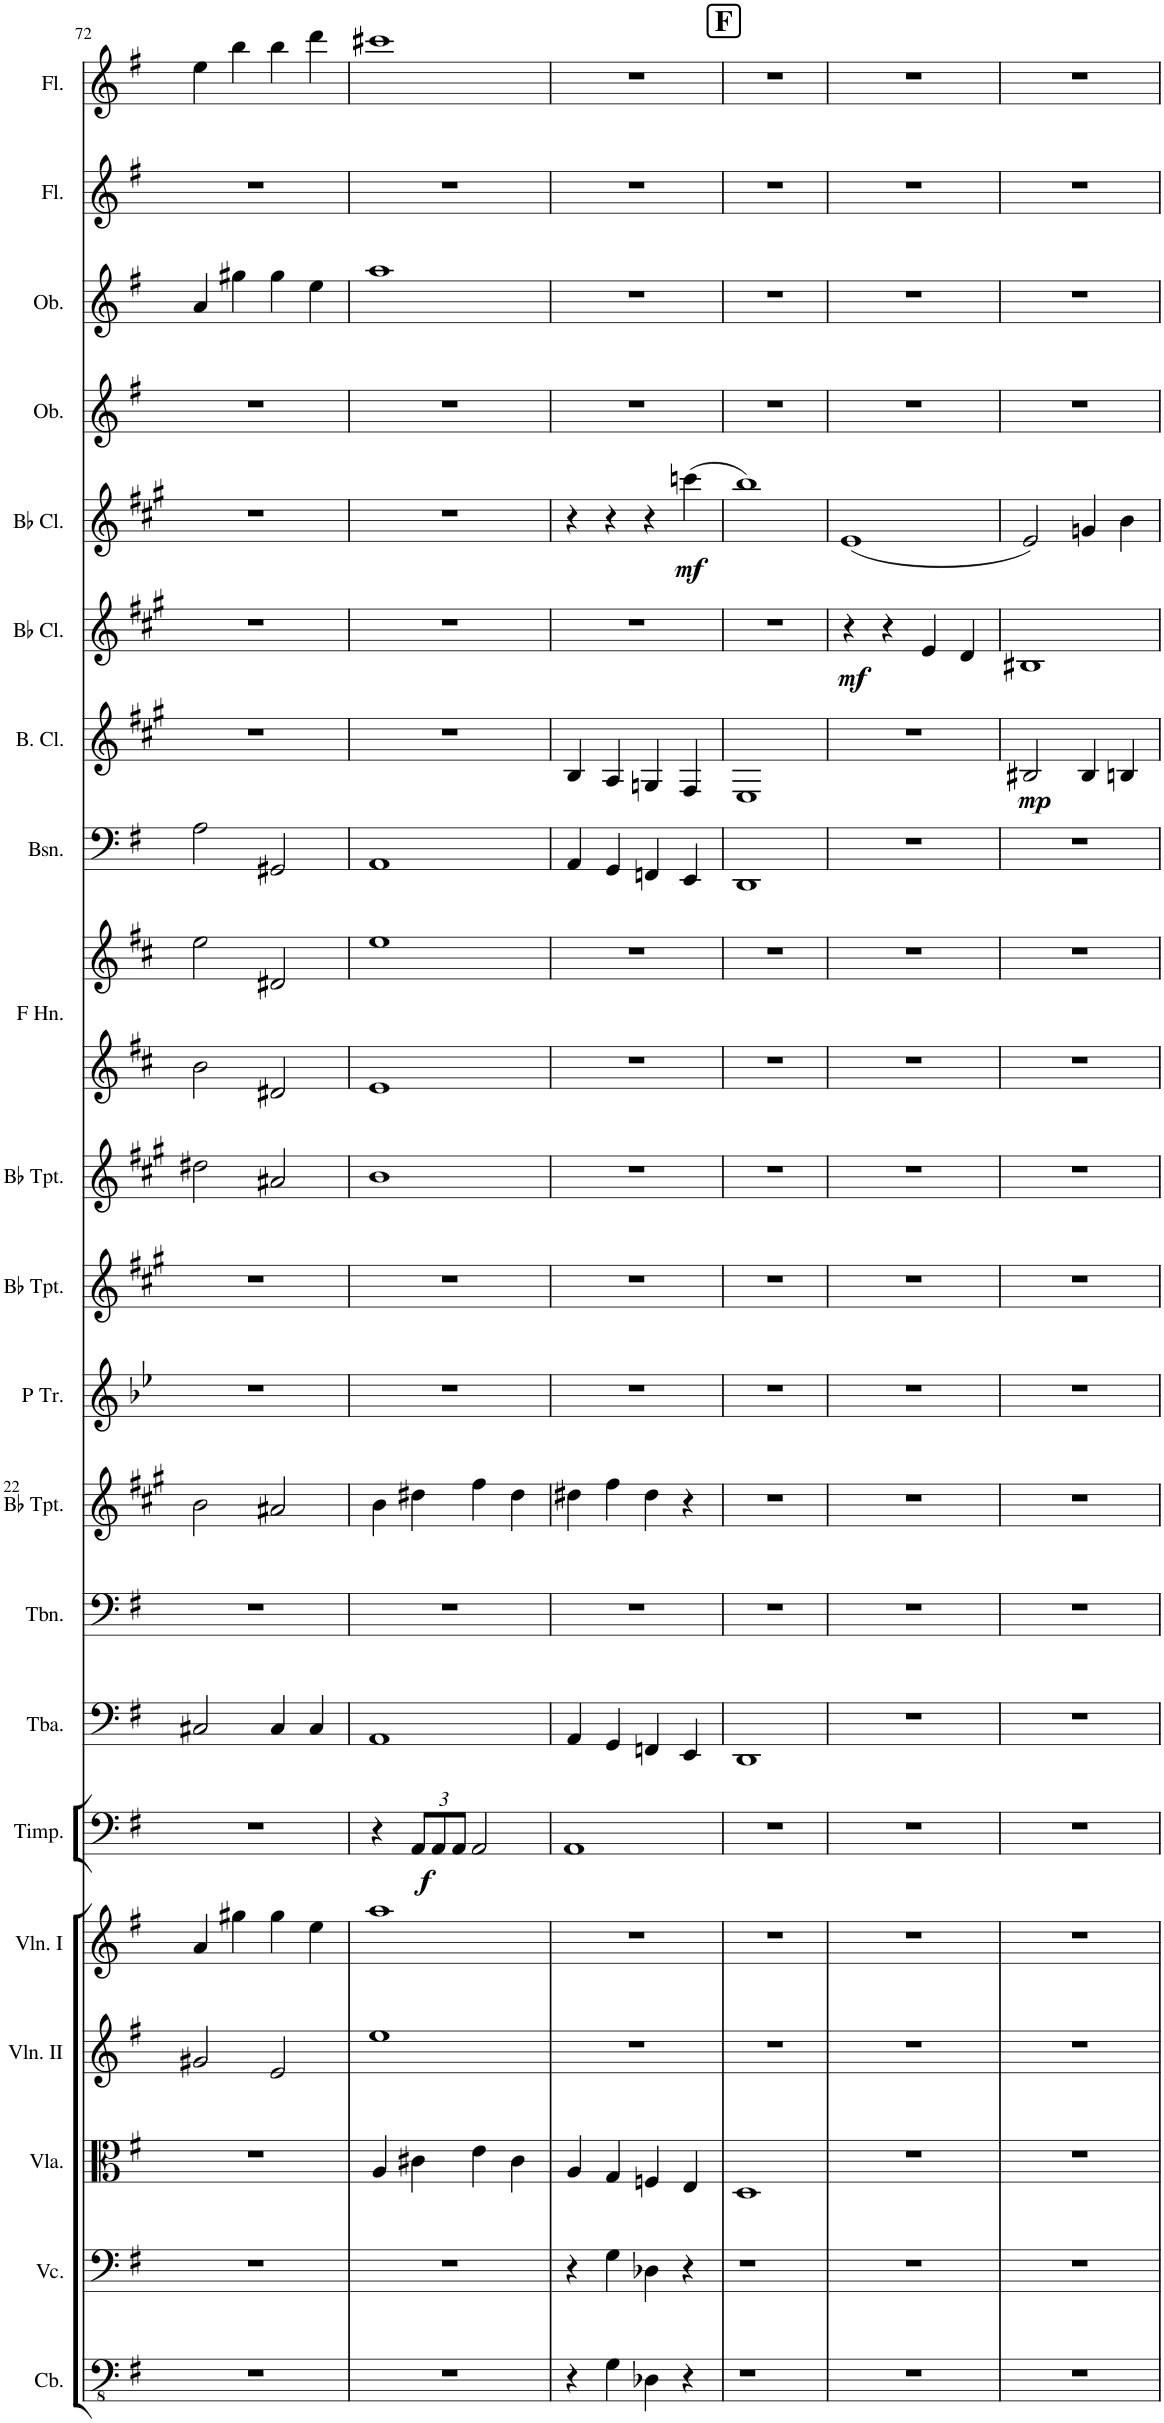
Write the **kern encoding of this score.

**kern	**kern	**kern	**kern	**kern	**kern	**dynam	**kern	**kern	**kern	**kern	**kern	**kern	**kern	**kern	**kern	**kern	**dynam	**kern	**dynam	**kern	**dynam	**kern	**kern	**kern	**kern
*part21	*part20	*part19	*part18	*part17	*part16	*part16	*part15	*part14	*part13	*part12	*part11	*part10	*part9	*part9	*part8	*part7	*part7	*part6	*part6	*part5	*part5	*part4	*part3	*part2	*part1
*staff22	*staff21	*staff20	*staff19	*staff18	*staff17	*staff17	*staff16	*staff15	*staff14	*staff13	*staff12	*staff11	*staff10	*staff9	*staff8	*staff7	*staff7	*staff6	*staff6	*staff5	*staff5	*staff4	*staff3	*staff2	*staff1
*I"Contrabasses	*I"Violoncellos	*I"Violas	*I"Violins II	*I"Violins I	*I"Timpani	*	*I"Tuba	*I"Trombone	*I"Trumpet 2	*I"Piccolo Trumpet	*I"Bb Trumpet	*I"Trumpet 1	*I"Horns in F	*	*I"Bassoons	*I"Bass Clarinet	*	*I"Clarinet 2	*	*I"Clarinet 1	*	*I"Oboe 2	*I"Oboe 1	*I"Flute 2	*I"Flute 1
*I'Cb.	*I'Vc.	*I'Vla.	*I'Vln. II	*I'Vln. I	*I'Timp.	*	*I'Tba.	*I'Tbn.	*	*I'P Tr.	*I'Bb Tpt.	*	*	*	*I'Bsn.	*I'B. Cl.	*	*	*	*	*	*I'Ob.	*I'Ob.	*I'Fl.	*I'Fl.
!!LO:PB:g=z
*clefFv4	*clefF4	*clefC3	*clefG2	*clefG2	*clefF4	*	*clefF4	*clefF4	*clefG2	*clefG2	*clefG2	*clefG2	*clefG2	*clefG2	*clefF4	*clefG2	*	*clefG2	*	*clefG2	*	*clefG2	*clefG2	*clefG2	*clefG2
*Trd7c12	*	*	*	*	*	*	*	*	*Trd1c2	*Trd2c3	*Trd1c2	*Trd1c2	*Trd4c7	*Trd4c7	*	*Trd8c14	*	*Trd1c2	*	*Trd1c2	*	*	*	*	*
*k[f#]	*k[f#]	*k[f#]	*k[f#]	*k[f#]	*k[f#]	*	*k[f#]	*k[f#]	*k[f#c#g#]	*k[b-e-]	*k[f#c#g#]	*k[f#c#g#]	*k[f#c#]	*k[f#c#]	*k[f#]	*k[f#c#g#]	*	*k[f#c#g#]	*	*k[f#c#g#]	*	*k[f#]	*k[f#]	*k[f#]	*k[f#]
*M4/4	*M4/4	*M4/4	*M4/4	*M4/4	*M4/4	*	*M4/4	*M4/4	*M4/4	*M4/4	*M4/4	*M4/4	*M4/4	*M4/4	*M4/4	*M4/4	*	*M4/4	*	*M4/4	*	*M4/4	*M4/4	*M4/4	*M4/4
=72	=72	=72	=72	=72	=72	=72	=72	=72	=72	=72	=72	=72	=72	=72	=72	=72	=72	=72	=72	=72	=72	=72	=72	=72	=72
1r	1r	1r	2g#X/	4a/	1r	.	2C#X/	1r	2b\	1r	1r	2dd#X\	2b\	2ee\	2A\	1r	.	1r	.	1r	.	1r	4a/	1r	4ee\
.	.	.	.	4gg#X\	.	.	.	.	.	.	.	.	.	.	.	.	.	.	.	.	.	.	4gg#X\	.	4bb\
.	.	.	2e/	4gg#\	.	.	4C#/	.	2a#X/	.	.	2a#X/	2d#X/	2d#X/	2GG#X/	.	.	.	.	.	.	.	4gg#\	.	4bb\
.	.	.	.	4ee\	.	.	4C#/	.	.	.	.	.	.	.	.	.	.	.	.	.	.	.	4ee\	.	4ddd\
=73	=73	=73	=73	=73	=73	=73	=73	=73	=73	=73	=73	=73	=73	=73	=73	=73	=73	=73	=73	=73	=73	=73	=73	=73	=73
1r	1r	4A/	1ee	1aa	4r	.	1AA	1r	4b\	1r	1r	1b	1e	1ee	1AA	1r	.	1r	.	1r	.	1r	1aa	1r	1ccc#X
*	*	*	*	*	*Xbrackettup	*	*	*	*	*	*	*	*	*	*	*	*	*	*	*	*	*	*	*	*
!	!	!	!	!	!	!LO:DY:b	!	!	!	!	!	!	!	!	!	!	!	!	!	!	!	!	!	!	!
.	.	4c#X\	.	.	12AA/L	f	.	.	4dd#X\	.	.	.	.	.	.	.	.	.	.	.	.	.	.	.	.
.	.	.	.	.	12AA/	.	.	.	.	.	.	.	.	.	.	.	.	.	.	.	.	.	.	.	.
.	.	.	.	.	12AA/J	.	.	.	.	.	.	.	.	.	.	.	.	.	.	.	.	.	.	.	.
.	.	4e\	.	.	2AA/	.	.	.	4ff#\	.	.	.	.	.	.	.	.	.	.	.	.	.	.	.	.
.	.	4c#\	.	.	.	.	.	.	4dd#\	.	.	.	.	.	.	.	.	.	.	.	.	.	.	.	.
=74	=74	=74	=74	=74	=74	=74	=74	=74	=74	=74	=74	=74	=74	=74	=74	=74	=74	=74	=74	=74	=74	=74	=74	=74	=74
4r	4r	4A/	1r	1r	1AA	.	4AA/	1r	4dd#X\	1r	1r	1r	1r	1r	4AA/	4B/	.	1r	.	4r	.	1r	1r	1r	1r
4GG\	4G\	4G/	.	.	.	.	4GG/	.	4ff#\	.	.	.	.	.	4GG/	4A/	.	.	.	4r	.	.	.	.	.
4DD-X\	4D-X\	4Fn/	.	.	.	.	4FFn/	.	4dd#\	.	.	.	.	.	4FFn/	4Gn/	.	.	.	4r	.	.	.	.	.
!	!	!	!	!	!	!	!	!	!	!	!	!	!	!	!	!	!	!	!	!	!LO:DY:b	!	!	!	!
4r	4r	4E/	.	.	.	.	4EE/	.	4r	.	.	.	.	.	4EE/	4F#/	.	.	.	(4cccn\	mf	.	.	.	.
!!LO:REH:place=s1:a:B:cj:fs=14:t=F
=75	=75	=75	=75	=75	=75	=75	=75	=75	=75	=75	=75	=75	=75	=75	=75	=75	=75	=75	=75	=75	=75	=75	=75	=75	=75
1r	1r	1D	1r	1r	1r	.	1DD	1r	1r	1r	1r	1r	1r	1r	1DD	1E	.	1r	.	1bb)	.	1r	1r	1r	1r
=76	=76	=76	=76	=76	=76	=76	=76	=76	=76	=76	=76	=76	=76	=76	=76	=76	=76	=76	=76	=76	=76	=76	=76	=76	=76
!	!	!	!	!	!	!	!	!	!	!	!	!	!	!	!	!	!	!	!LO:DY:b	!	!	!	!	!	!
1r	1r	1r	1r	1r	1r	.	1r	1r	1r	1r	1r	1r	1r	1r	1r	1r	.	4r	mf	(1e	.	1r	1r	1r	1r
.	.	.	.	.	.	.	.	.	.	.	.	.	.	.	.	.	.	4r	.	.	.	.	.	.	.
.	.	.	.	.	.	.	.	.	.	.	.	.	.	.	.	.	.	4e/	.	.	.	.	.	.	.
.	.	.	.	.	.	.	.	.	.	.	.	.	.	.	.	.	.	4d/	.	.	.	.	.	.	.
=77	=77	=77	=77	=77	=77	=77	=77	=77	=77	=77	=77	=77	=77	=77	=77	=77	=77	=77	=77	=77	=77	=77	=77	=77	=77
!	!	!	!	!	!	!	!	!	!	!	!	!	!	!	!	!	!LO:DY:b	!	!	!	!	!	!	!	!
1r	1r	1r	1r	1r	1r	.	1r	1r	1r	1r	1r	1r	1r	1r	1r	2B#X/	mp	1B#X	.	2e/)	.	1r	1r	1r	1r
.	.	.	.	.	.	.	.	.	.	.	.	.	.	.	.	4B#/	.	.	.	4gn/	.	.	.	.	.
.	.	.	.	.	.	.	.	.	.	.	.	.	.	.	.	4Bn/	.	.	.	4b\	.	.	.	.	.
=	=	=	=	=	=	=	=	=	=	=	=	=	=	=	=	=	=	=	=	=	=	=	=	=	=
*-	*-	*-	*-	*-	*-	*-	*-	*-	*-	*-	*-	*-	*-	*-	*-	*-	*-	*-	*-	*-	*-	*-	*-	*-	*-
